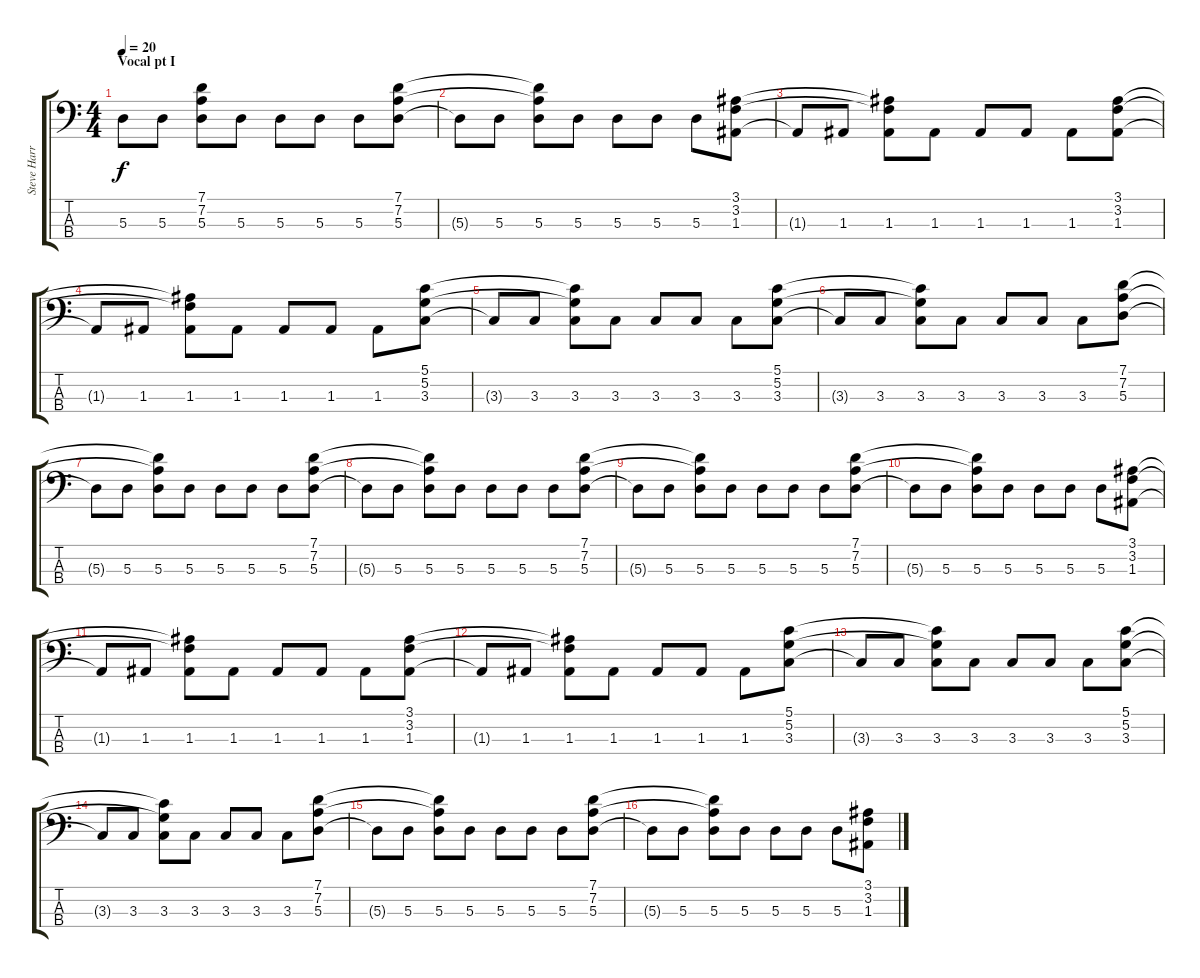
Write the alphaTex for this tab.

\track ("Steve Harris" "Steve Harr") {instrument electricbasspick}
\staff {score tabs}
\tuning (G2 D2 A1 E1) {hide}
\ts (4 4)
\section ("" "Vocal pt I")
\tempo 20
\clef f4
\ks c
5.3{t}.8{dy f} 5.3.8 (7.1{t} 7.2{t} 5.3).8 5.3.8 5.3.8 5.3.8 5.3.8 (7.1 7.2 5.3).8 |
5.3{t}.8 5.3.8 (7.1{t} 7.2{t} 5.3).8 5.3.8 5.3.8 5.3.8 5.3.8 (3.1 3.2 1.3).8 |
1.3{t}.8 1.3.8 (3.1{t} 3.2{t} 1.3).8 1.3.8 1.3.8 1.3.8 1.3.8 (3.1 3.2 1.3).8 |
1.3{t}.8 1.3.8 (3.1{t} 3.2{t} 1.3).8 1.3.8 1.3.8 1.3.8 1.3.8 (5.1 5.2 3.3).8 |
3.3{t}.8 3.3.8 (5.1{t} 5.2{t} 3.3).8 3.3.8 3.3.8 3.3.8 3.3.8 (5.1 5.2 3.3).8 |
3.3{t}.8 3.3.8 (5.1{t} 5.2{t} 3.3).8 3.3.8 3.3.8 3.3.8 3.3.8 (7.1 7.2 5.3).8 |
5.3{t}.8 5.3.8 (7.1{t} 7.2{t} 5.3).8 5.3.8 5.3.8 5.3.8 5.3.8 (7.1 7.2 5.3).8 |
5.3{t}.8 5.3.8 (7.1{t} 7.2{t} 5.3).8 5.3.8 5.3.8 5.3.8 5.3.8 (7.1 7.2 5.3).8 |
5.3{t}.8 5.3.8 (7.1{t} 7.2{t} 5.3).8 5.3.8 5.3.8 5.3.8 5.3.8 (7.1 7.2 5.3).8 |
5.3{t}.8 5.3.8 (7.1{t} 7.2{t} 5.3).8 5.3.8 5.3.8 5.3.8 5.3.8 (3.1 3.2 1.3).8 |
1.3{t}.8 1.3.8 (3.1{t} 3.2{t} 1.3).8 1.3.8 1.3.8 1.3.8 1.3.8 (3.1 3.2 1.3).8 |
1.3{t}.8 1.3.8 (3.1{t} 3.2{t} 1.3).8 1.3.8 1.3.8 1.3.8 1.3.8 (5.1 5.2 3.3).8 |
3.3{t}.8 3.3.8 (5.1{t} 5.2{t} 3.3).8 3.3.8 3.3.8 3.3.8 3.3.8 (5.1 5.2 3.3).8 |
3.3{t}.8 3.3.8 (5.1{t} 5.2{t} 3.3).8 3.3.8 3.3.8 3.3.8 3.3.8 (7.1 7.2 5.3).8 |
5.3{t}.8 5.3.8 (7.1{t} 7.2{t} 5.3).8 5.3.8 5.3.8 5.3.8 5.3.8 (7.1 7.2 5.3).8 |
5.3{t}.8 5.3.8 (7.1{t} 7.2{t} 5.3).8 5.3.8 5.3.8 5.3.8 5.3.8 (3.1 3.2 1.3).8
